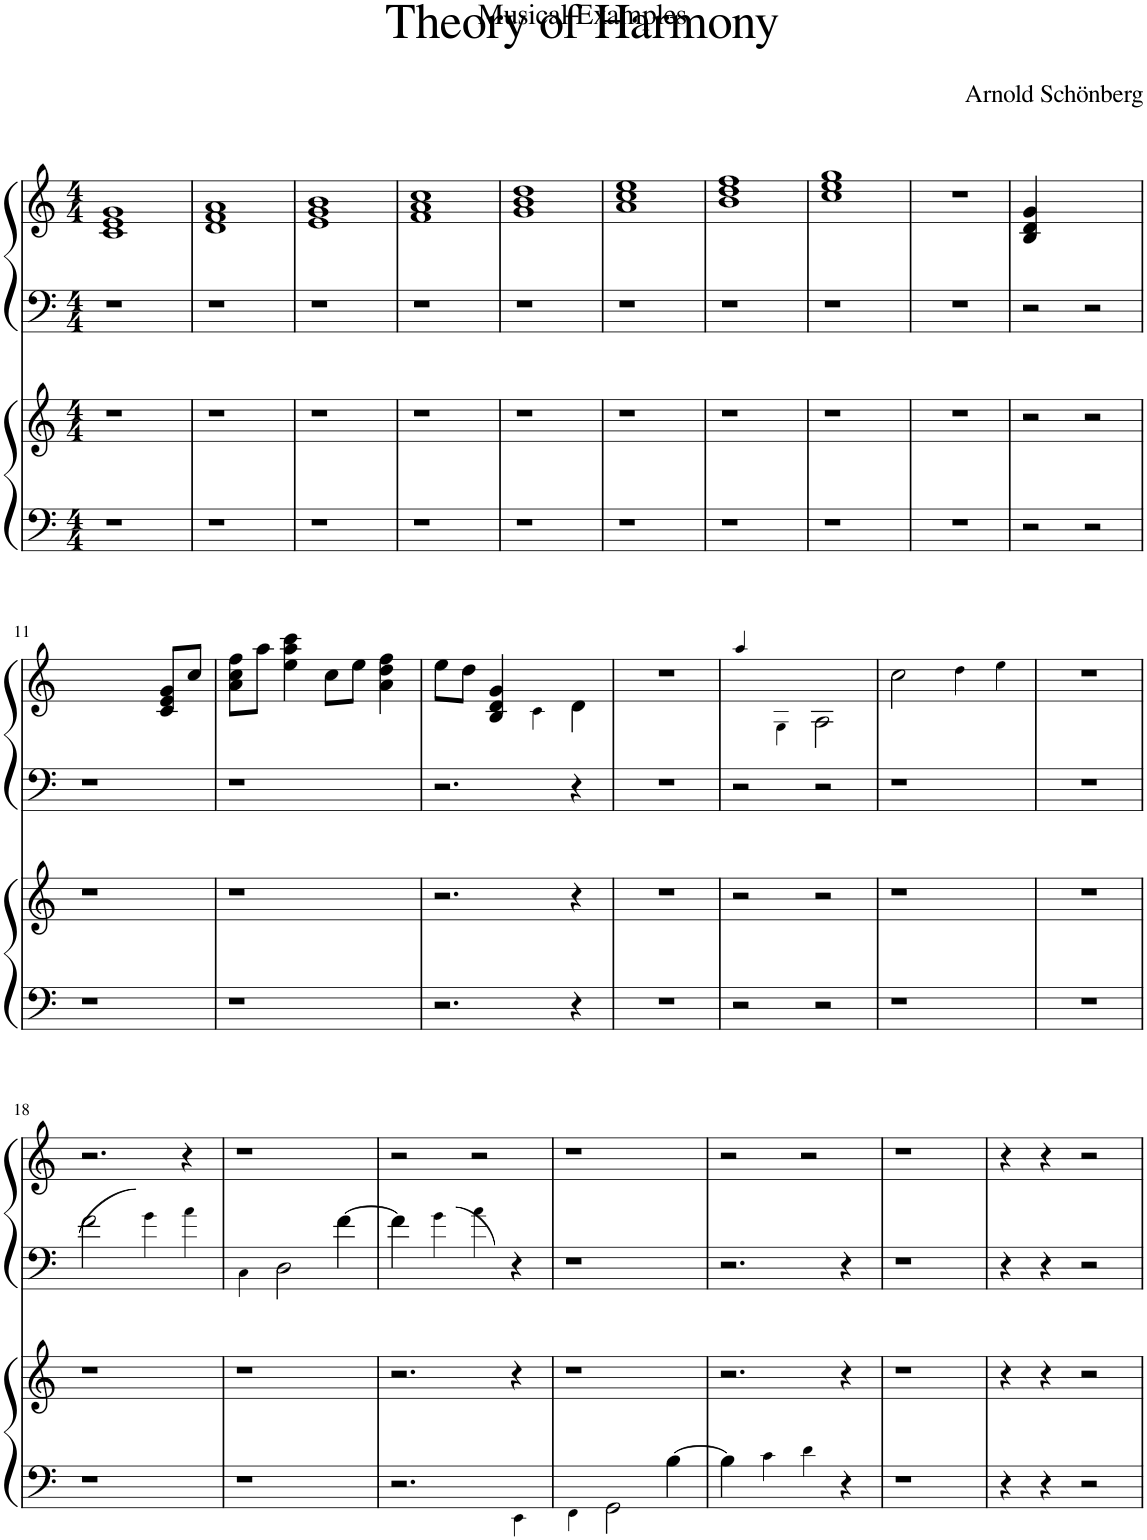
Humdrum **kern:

**kern	**kern	**kern	**kern
*part4	*part3	*part2	*part1
*staff4	*staff3	*staff2	*staff1
*I"Piano	*I"Piano	*I"Piano	*I"Piano
*I'Pno	*I'Pno	*I'Pno	*I'Pno
*clefF4	*clefG2	*clefF4	*clefG2
*k[]	*k[]	*k[]	*k[]
*M4/4	*M4/4	*M4/4	*M4/4
=1	=1	=1	=1
1r	1r	1r	1c 1e 1g
=2	=2	=2	=2
1r	1r	1r	1d 1f 1a
=3	=3	=3	=3
1r	1r	1r	1e 1g 1b
=4	=4	=4	=4
1r	1r	1r	1f 1a 1cc
=5	=5	=5	=5
1r	1r	1r	1g 1b 1dd
=6	=6	=6	=6
1r	1r	1r	1a 1cc 1ee
=7	=7	=7	=7
1r	1r	1r	1b 1dd 1ff
=8	=8	=8	=8
1r	1r	1r	1cc 1ee 1gg
=9	=9	=9	=9
1r	1r	1r	1r
=10	=10	=10	=10
2r	2r	2r	4B/ 4d/ 4g/
.	.	.	2.ryy
2r	2r	2r	.
!!LO:LB:g=z
=11	=11	=11	=11
1r	1r	1r	2.ryy
.	.	.	8c/ 8e/ 8g/L
.	.	.	8cc/J
=12	=12	=12	=12
1r	1r	1r	8a\ 8cc\ 8ff\L
.	.	.	8aa\J
.	.	.	4ee\ 4aa\ 4ccc\
.	.	.	8cc\L
.	.	.	8ee\J
.	.	.	4a\ 4dd\ 4ff\
=13	=13	=13	=13
2.r	2.r	2.r	8ee\L
.	.	.	8dd\J
.	.	.	4B/ 4d/ 4g/
.	.	.	4c!\
4r	4r	4r	4d\
=14	=14	=14	=14
1r	1r	1r	1r
=15	=15	=15	=15
2r	2r	2r	4aa!/
.	.	.	4G!\
2r	2r	2r	2A\
=16	=16	=16	=16
1r	1r	1r	2cc\
.	.	.	4dd!\
.	.	.	4ee!\
=17	=17	=17	=17
1r	1r	1r	1r
!!LO:LB:g=z
=18	=18	=18	=18
1r	1r	2f\	2.r
.	.	4g!\	.
.	.	4a!\	4r
=19	=19	=19	=19
1r	1r	4C!\	1r
.	.	(2D\	.
.	.	[4f\)	.
=20	=20	=20	=20
2.r	2.r	4f\]	2r
.	.	4g!\	.
.	.	(4a!\	2r
4EE!\	4r	4r)	.
=21	=21	=21	=21
4FF!\	1r	1r	1r
2GG\	.	.	.
[4B\	.	.	.
=22	=22	=22	=22
4B\]	2.r	2.r	2r
4c!\	.	.	.
4d!\	.	.	2r
4r	4r	4r	.
=23	=23	=23	=23
1r	1r	1r	1r
=24	=24	=24	=24
4r	4r	4r	4r
4r	4r	4r	4r
2r	2r	2r	2r
=	=	=	=
*-	*-	*-	*-
